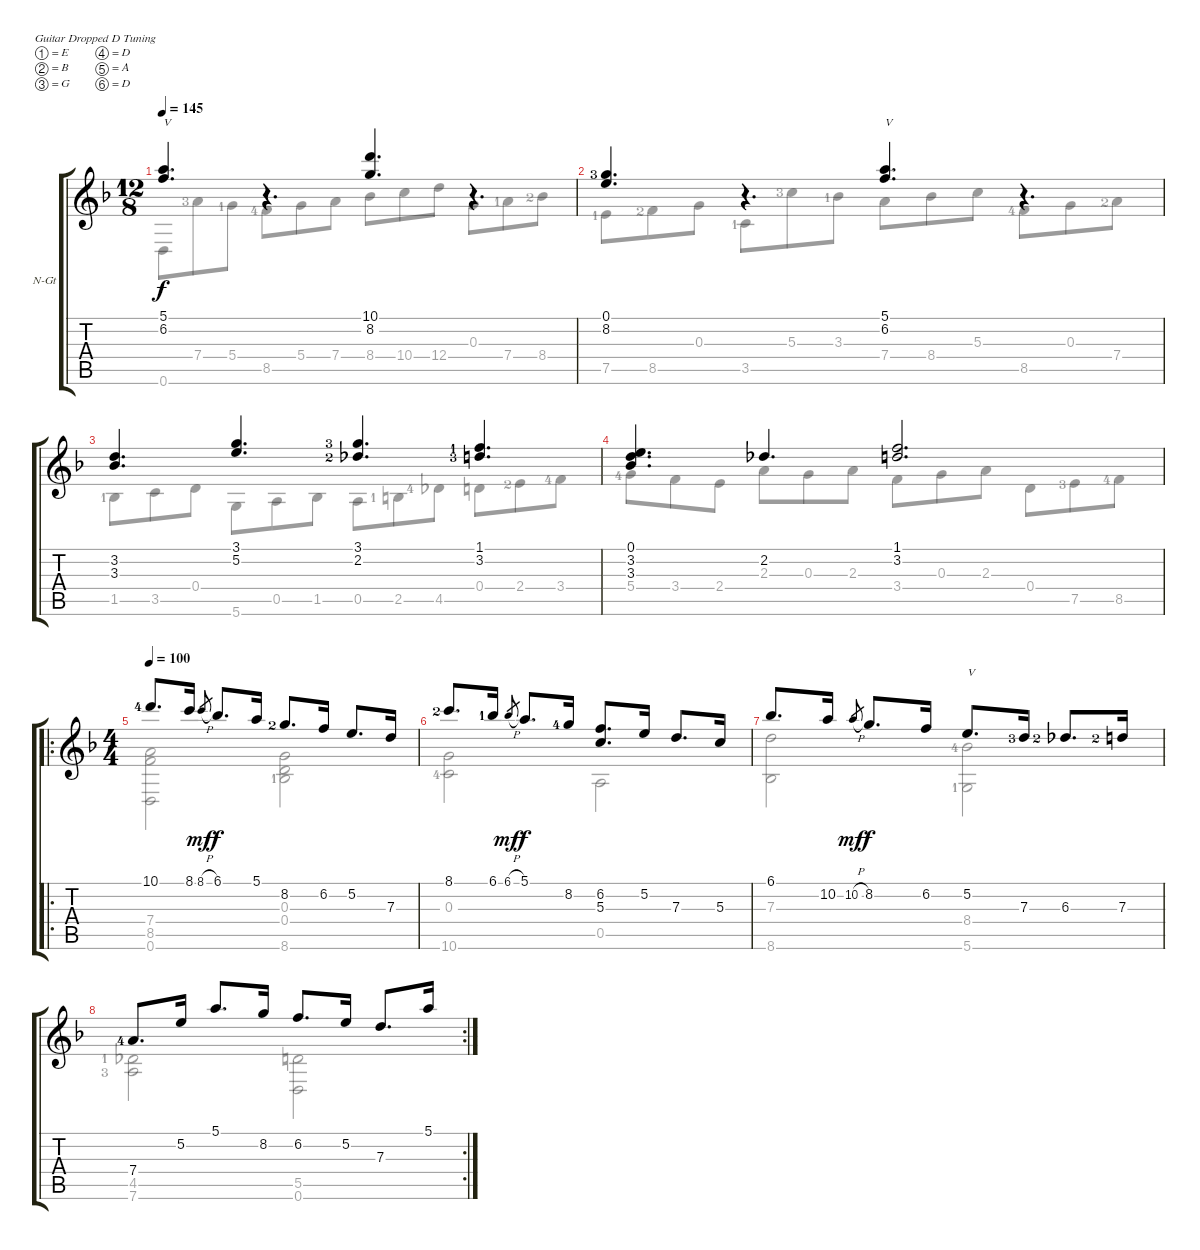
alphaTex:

\bracketExtendMode groupsimilarinstruments
\firstSystemTrackNameOrientation horizontal
\otherSystemsTrackNameOrientation horizontal
\track ("David Russell" "N-Gt") {instrument acousticguitarnylon}
\staff {score tabs}
\tuning (E4 B3 G3 D3 A2 D2)
\voice
\ts (12 8)
\tempo 145
\clef g2
\ks f
(5.1 6.2).4{d txt "V" dy f} r.4{d} (10.1 8.2).4{d} r.4{d} |
(0.1 8.2{lf 4}).4{d} r.4{d} (5.1 6.2).4{d txt "V"} r.4{d} |
(3.2 3.3).4{d} (3.1 5.2).4{d} (3.1{lf 4} 2.2{lf 3}).4{d} (1.1{lf 2} 3.2{lf 4}).4{d} |
(0.1 3.2 3.3).4{d} 2.2.4{d} (1.1 3.2).2{d} |
\ro
\ts (4 4)
\beaming (8 2 2 2 2)
\tempo 100
10.1{lf 5}.8{d} 8.1.16 8.1{h}.8{gr dy mf} 6.1.8{d dy f} 5.1.16 8.2{lf 3}.8{d} 6.2.16 5.2.8{d} 7.3.16 |
8.1{lf 3}.8{d} 6.1{lf 2}.16 6.1{h}.8{gr dy mf} 5.1.8{d dy f} 8.2{lf 5}.16 (6.2 5.3).8{d} 5.2.16 7.3.8{d} 5.3.16 |
6.1.8{d} 10.2.16 10.2{h}.8{gr dy mf} 8.2.8{d dy f} 6.2.16 5.2.8{d txt "V"} 7.3{lf 4}.16 6.3{lf 3}.8{d} 7.3{lf 3}.16 |
\rc 2
7.4{lf 5}.8{d} 5.2.16 5.1.8{d} 8.2.16 6.2.8{d} 5.2.16 7.3.8{d} 5.1.16
\voice
\clef g2
\ottava regular
\simile none
\ks f
0.6.8{dy f} 7.4{lf 4}.8 5.4{lf 2}.8 8.5{lf 5}.8 5.4.8 7.4.8 8.4.8 10.4.8 12.4.8 0.3.8 7.4{lf 2}.8 8.4{lf 3}.8 |
7.5{lf 2}.8 8.5{lf 3}.8 0.3.8 3.5{lf 2}.8 5.3{lf 4}.8 3.3{lf 2}.8 7.4.8 8.4.8 5.3.8 8.5{lf 5}.8 0.3.8 7.4{lf 3}.8 |
1.5{lf 2}.8 3.5.8 0.4.8 5.6.8 0.5.8 1.5.8 0.5.8 2.5{lf 2}.8 4.5{lf 5}.8 0.4.8 2.4{lf 3}.8 3.4{lf 5}.8 |
5.4{lf 5}.8 3.4.8 2.4.8 2.3.8 0.3.8 2.3.8 3.4.8 0.3.8 2.3.8 0.4.8 7.5{lf 4}.8 8.5{lf 5}.8 |
(7.4 8.5 0.6).2 (0.3 0.4 8.6{lf 2}).2 |
(0.3 10.6{lf 5}).2 0.5.2 |
(7.3 8.6).2 (8.4{lf 5} 5.6{lf 2}).2 |
(4.5{lf 2} 7.6{lf 4}).2 (5.5 0.6).2
